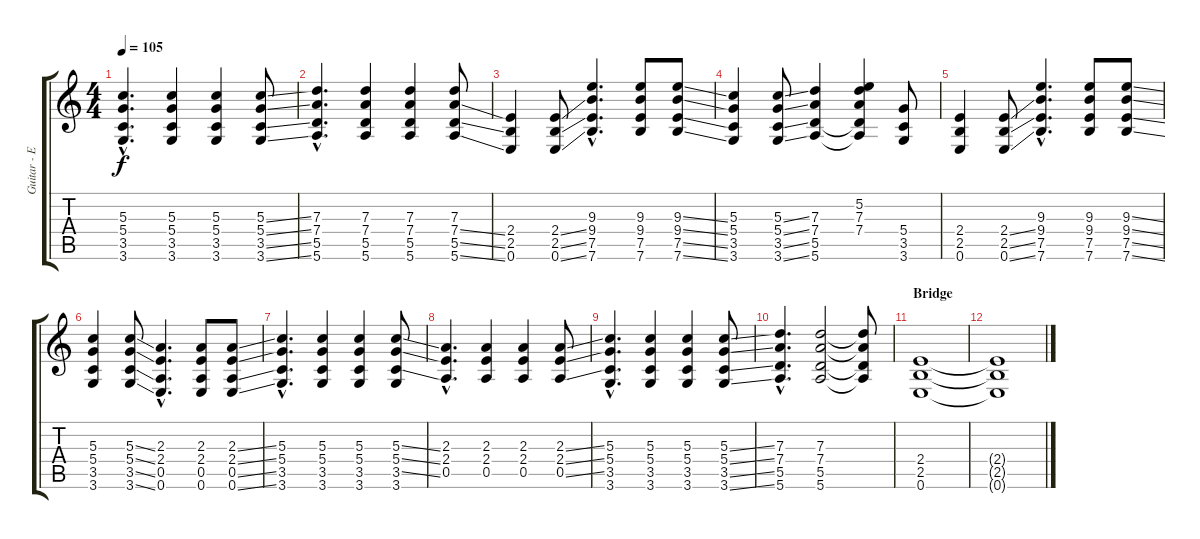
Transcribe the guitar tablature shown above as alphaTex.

\track ("Guitar - Electric" "Guitar - E") {instrument distortionguitar}
\staff {score tabs}
\tuning (E4 B3 G3 D3 A2 E2) {hide}
\ts (4 4)
\tempo 105
\clef g2
\ks c
(5.3{hac} 5.4{hac} 3.5{hac} 3.6{hac}).4{d dy f} (5.3 5.4 3.5 3.6).4 (5.3 5.4 3.5 3.6).4 (5.3{ss} 5.4{ss} 3.5{ss} 3.6{ss}).8 |
(7.3{hac} 7.4{hac} 5.5{hac} 5.6{hac}).4{d} (7.3 7.4 5.5 5.6).4 (7.3 7.4 5.5 5.6).4 (7.3 7.4{ss} 5.5{ss} 5.6{ss}).8 |
(2.4 2.5 0.6).4 (2.4{ss} 2.5{ss} 0.6{ss}).8 (9.3{hac} 9.4{hac} 7.5{hac} 7.6{hac}).4{d} (9.3 9.4 7.5 7.6).8 (9.3{ss} 9.4{ss} 7.5{ss} 7.6{ss}).8 |
(5.3 5.4 3.5 3.6).4 (5.3{ss} 5.4{ss} 3.5{ss} 3.6{ss}).8 (7.3 7.4 5.5 5.6).4 (5.2 7.3 7.4 5.5{t} 5.6{t}).4 (5.4 3.5 3.6).8 |
(2.4 2.5 0.6).4 (2.4{ss} 2.5{ss} 0.6{ss}).8 (9.3{hac} 9.4{hac} 7.5{hac} 7.6{hac}).4{d} (9.3 9.4 7.5 7.6).8 (9.3{ss} 9.4{ss} 7.5{ss} 7.6{ss}).8 |
(5.3 5.4 3.5 3.6).4 (5.3{ss} 5.4{ss} 3.5{ss} 3.6{ss}).8 (2.3{hac} 2.4{hac} 0.5{hac} 0.6{hac}).4{d} (2.3 2.4 0.5 0.6).8 (2.3{ss} 2.4{ss} 0.5{ss} 0.6{ss}).8 |
(5.3{hac} 5.4{hac} 3.5{hac} 3.6{hac}).4{d} (5.3 5.4 3.5 3.6).4 (5.3 5.4 3.5 3.6).4 (5.3{ss} 5.4{ss} 3.5{ss} 3.6).8 |
(2.3{hac} 2.4{hac} 0.5{hac}).4{d} (2.3 2.4 0.5).4 (2.3 2.4 0.5).4 (2.3{ss} 2.4{ss} 0.5{ss}).8 |
(5.3{hac} 5.4{hac} 3.5{hac} 3.6{hac}).4{d} (5.3 5.4 3.5 3.6).4 (5.3 5.4 3.5 3.6).4 (5.3{ss} 5.4{ss} 3.5{ss} 3.6{ss}).8 |
(7.3{hac} 7.4{hac} 5.5{hac} 5.6{hac}).4{d} (7.3 7.4 5.5 5.6).2 (7.3{t} 7.4{t} 5.5{t} 5.6{t}).8 |
\section ("" "Bridge")
(2.4 2.5 0.6).1{volume 0} |
(2.4{t} 2.5{t} 0.6{t}).1
